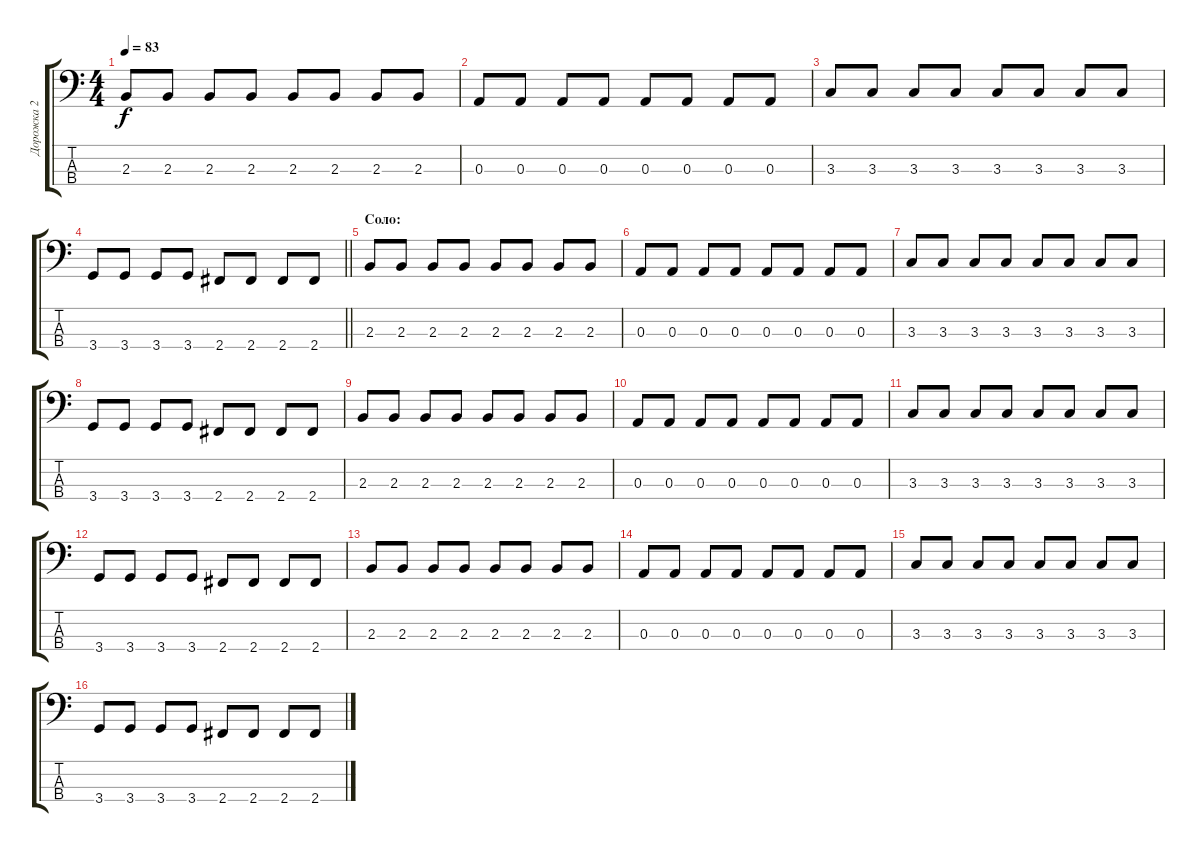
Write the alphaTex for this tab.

\track ("Дорожка 2" "Дорожка 2") {instrument electricbassfinger}
\staff {score tabs}
\tuning (G2 D2 A1 E1) {hide}
\ts (4 4)
\tempo 83
\clef f4
\ks c
2.3.8{dy f} 2.3.8 2.3.8 2.3.8 2.3.8 2.3.8 2.3.8 2.3.8 |
0.3.8 0.3.8 0.3.8 0.3.8 0.3.8 0.3.8 0.3.8 0.3.8 |
3.3.8 3.3.8 3.3.8 3.3.8 3.3.8 3.3.8 3.3.8 3.3.8 |
\barLineRight lightlight
3.4.8 3.4.8 3.4.8 3.4.8 2.4.8 2.4.8 2.4.8 2.4.8 |
\section ("" "Соло:")
2.3.8 2.3.8 2.3.8 2.3.8 2.3.8 2.3.8 2.3.8 2.3.8 |
0.3.8 0.3.8 0.3.8 0.3.8 0.3.8 0.3.8 0.3.8 0.3.8 |
3.3.8 3.3.8 3.3.8 3.3.8 3.3.8 3.3.8 3.3.8 3.3.8 |
3.4.8 3.4.8 3.4.8 3.4.8 2.4.8 2.4.8 2.4.8 2.4.8 |
2.3.8 2.3.8 2.3.8 2.3.8 2.3.8 2.3.8 2.3.8 2.3.8 |
0.3.8 0.3.8 0.3.8 0.3.8 0.3.8 0.3.8 0.3.8 0.3.8 |
3.3.8 3.3.8 3.3.8 3.3.8 3.3.8 3.3.8 3.3.8 3.3.8 |
3.4.8 3.4.8 3.4.8 3.4.8 2.4.8 2.4.8 2.4.8 2.4.8 |
2.3.8 2.3.8 2.3.8 2.3.8 2.3.8 2.3.8 2.3.8 2.3.8 |
0.3.8 0.3.8 0.3.8 0.3.8 0.3.8 0.3.8 0.3.8 0.3.8 |
3.3.8 3.3.8 3.3.8 3.3.8 3.3.8 3.3.8 3.3.8 3.3.8 |
3.4.8 3.4.8 3.4.8 3.4.8 2.4.8 2.4.8 2.4.8 2.4.8
